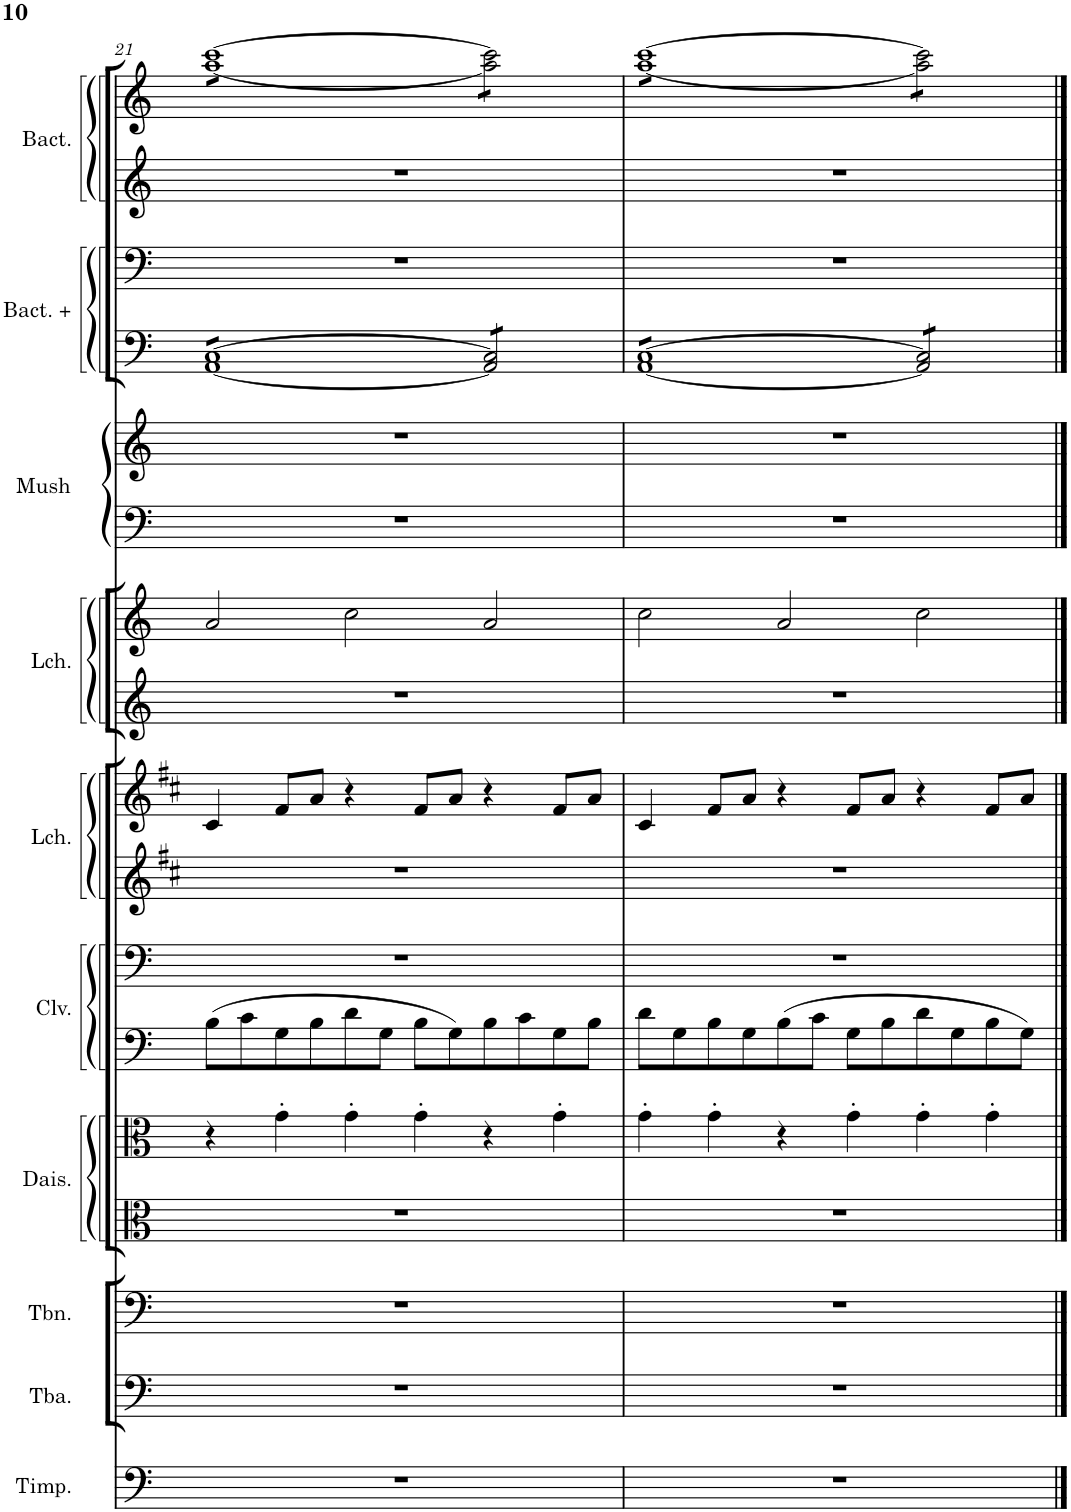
**kern	**kern	**kern	**kern	**kern	**kern	**kern	**kern	**kern	**kern	**kern	**kern	**kern	**kern	**kern	**kern	**kern
*part17	*part16	*part15	*part14	*part13	*part12	*part11	*part10	*part9	*part8	*part7	*part6	*part5	*part4	*part3	*part2	*part1
*staff17	*staff16	*staff15	*staff14	*staff13	*staff12	*staff11	*staff10	*staff9	*staff8	*staff7	*staff6	*staff5	*staff4	*staff3	*staff2	*staff1
*I"Timpani	*I"Tuba	*I"Trombone	*I"Daisies	*I"Daisies	*I"Clovers	*I"Clovers	*I"Lichen	*I"Lichen	*I"Lichen	*I"Lichen	*I"Mushrooms	*I"Mushrooms	*I"Bacteria +	*I"Bacteria +	*I"Bacteria	*I"Bacteria
*I'Timp.	*I'Tba.	*I'Tbn.	*I'Dais.	*I'Dais.	*I'Clv.	*I'Clv.	*I'Lch.	*I'Lch.	*I'Lch.	*I'Lch.	*I'Mush	*I'Mush	*I'Bact. +	*I'Bact. +	*I'Bact.	*I'Bact.
!!LO:PB:g=z
*clefF4	*clefF4	*clefF4	*clefC3	*clefC3	*clefF4	*clefF4	*clefG2	*clefG2	*clefG2	*clefG2	*clefF4	*clefG2	*clefF4	*clefF4	*clefG2	*clefG2
*	*	*	*	*	*	*	*Trd1c2	*Trd1c2	*	*	*	*	*	*	*	*
*k[]	*k[]	*k[]	*k[]	*k[]	*k[]	*k[]	*k[f#c#]	*k[f#c#]	*k[]	*k[]	*k[]	*k[]	*k[]	*k[]	*k[]	*k[]
*M6/4	*M6/4	*M6/4	*M6/4	*M6/4	*M6/4	*M6/4	*M6/4	*M6/4	*M6/4	*M6/4	*M6/4	*M6/4	*M6/4	*M6/4	*M6/4	*M6/4
=21	=21	=21	=21	=21	=21	=21	=21	=21	=21	=21	=21	=21	=21	=21	=21	=21
*	*	*	*	*	*	*	*	*	*	*	*	*	*tremolo	*	*	*
*	*	*	*	*	*	*	*	*	*	*	*	*	*	*	*	*tremolo
1.r	1.r	1.r	1.r	4r	8B\L	1.r	1.r	4c#/	1.r	2a/	1.r	1.r	[8AA [8CL	1.r	1.r	[8aa [8cccL
.	.	.	.	.	8c\	.	.	.	.	.	.	.	8AA 8C	.	.	8aa 8ccc
.	.	.	.	4g'\	8G\	.	.	8f#/L	.	.	.	.	8AA 8C	.	.	8aa 8ccc
.	.	.	.	.	8B\	.	.	8a/J	.	.	.	.	8AA 8C	.	.	8aa 8ccc
.	.	.	.	4g'\	8d\	.	.	4r	.	2cc\	.	.	8AA 8C	.	.	8aa 8ccc
.	.	.	.	.	8G\J	.	.	.	.	.	.	.	8AA 8C	.	.	8aa 8ccc
.	.	.	.	4g'\	8B\L	.	.	8f#/L	.	.	.	.	8AA 8C	.	.	8aa 8ccc
.	.	.	.	.	8G\	.	.	8a/J	.	.	.	.	8AA 8CJ	.	.	8aa 8cccJ
.	.	.	.	4r	8B\	.	.	4r	.	2a/	.	.	8AA/] 8C/]L	.	.	8aa\] 8ccc\]L
.	.	.	.	.	8c\	.	.	.	.	.	.	.	8AA/ 8C/	.	.	8aa\ 8ccc\
.	.	.	.	4g'\	8G\	.	.	8f#/L	.	.	.	.	8AA/ 8C/	.	.	8aa\ 8ccc\
.	.	.	.	.	8B\J	.	.	8a/J	.	.	.	.	8AA/ 8C/J	.	.	8aa\ 8ccc\J
=22	=22	=22	=22	=22	=22	=22	=22	=22	=22	=22	=22	=22	=22	=22	=22	=22
1.r	1.r	1.r	1.r	4g'\	8d\L	1.r	1.r	4c#/	1.r	2cc\	1.r	1.r	[8AA [8CL	1.r	1.r	[8aa [8cccL
.	.	.	.	.	8G\	.	.	.	.	.	.	.	8AA 8C	.	.	8aa 8ccc
.	.	.	.	4g'\	8B\	.	.	8f#/L	.	.	.	.	8AA 8C	.	.	8aa 8ccc
.	.	.	.	.	8G\	.	.	8a/J	.	.	.	.	8AA 8C	.	.	8aa 8ccc
.	.	.	.	4r	8B\	.	.	4r	.	2a/	.	.	8AA 8C	.	.	8aa 8ccc
.	.	.	.	.	8c\J	.	.	.	.	.	.	.	8AA 8C	.	.	8aa 8ccc
.	.	.	.	4g'\	8G\L	.	.	8f#/L	.	.	.	.	8AA 8C	.	.	8aa 8ccc
.	.	.	.	.	8B\	.	.	8a/J	.	.	.	.	8AA 8CJ	.	.	8aa 8cccJ
.	.	.	.	4g'\	8d\	.	.	4r	.	2cc\	.	.	8AA/] 8C/]L	.	.	8aa\] 8ccc\]L
.	.	.	.	.	8G\	.	.	.	.	.	.	.	8AA/ 8C/	.	.	8aa\ 8ccc\
.	.	.	.	4g'\	8B\	.	.	8f#/L	.	.	.	.	8AA/ 8C/	.	.	8aa\ 8ccc\
.	.	.	.	.	8G\J	.	.	8a/J	.	.	.	.	8AA/ 8C/J	.	.	8aa\ 8ccc\J
*	*	*	*	*	*	*	*	*	*	*	*	*	*	*	*	*Xtremolo
*	*	*	*	*	*	*	*	*	*	*	*	*	*Xtremolo	*	*	*
==	==	==	==	==	==	==	==	==	==	==	==	==	==	==	==	==
*-	*-	*-	*-	*-	*-	*-	*-	*-	*-	*-	*-	*-	*-	*-	*-	*-
